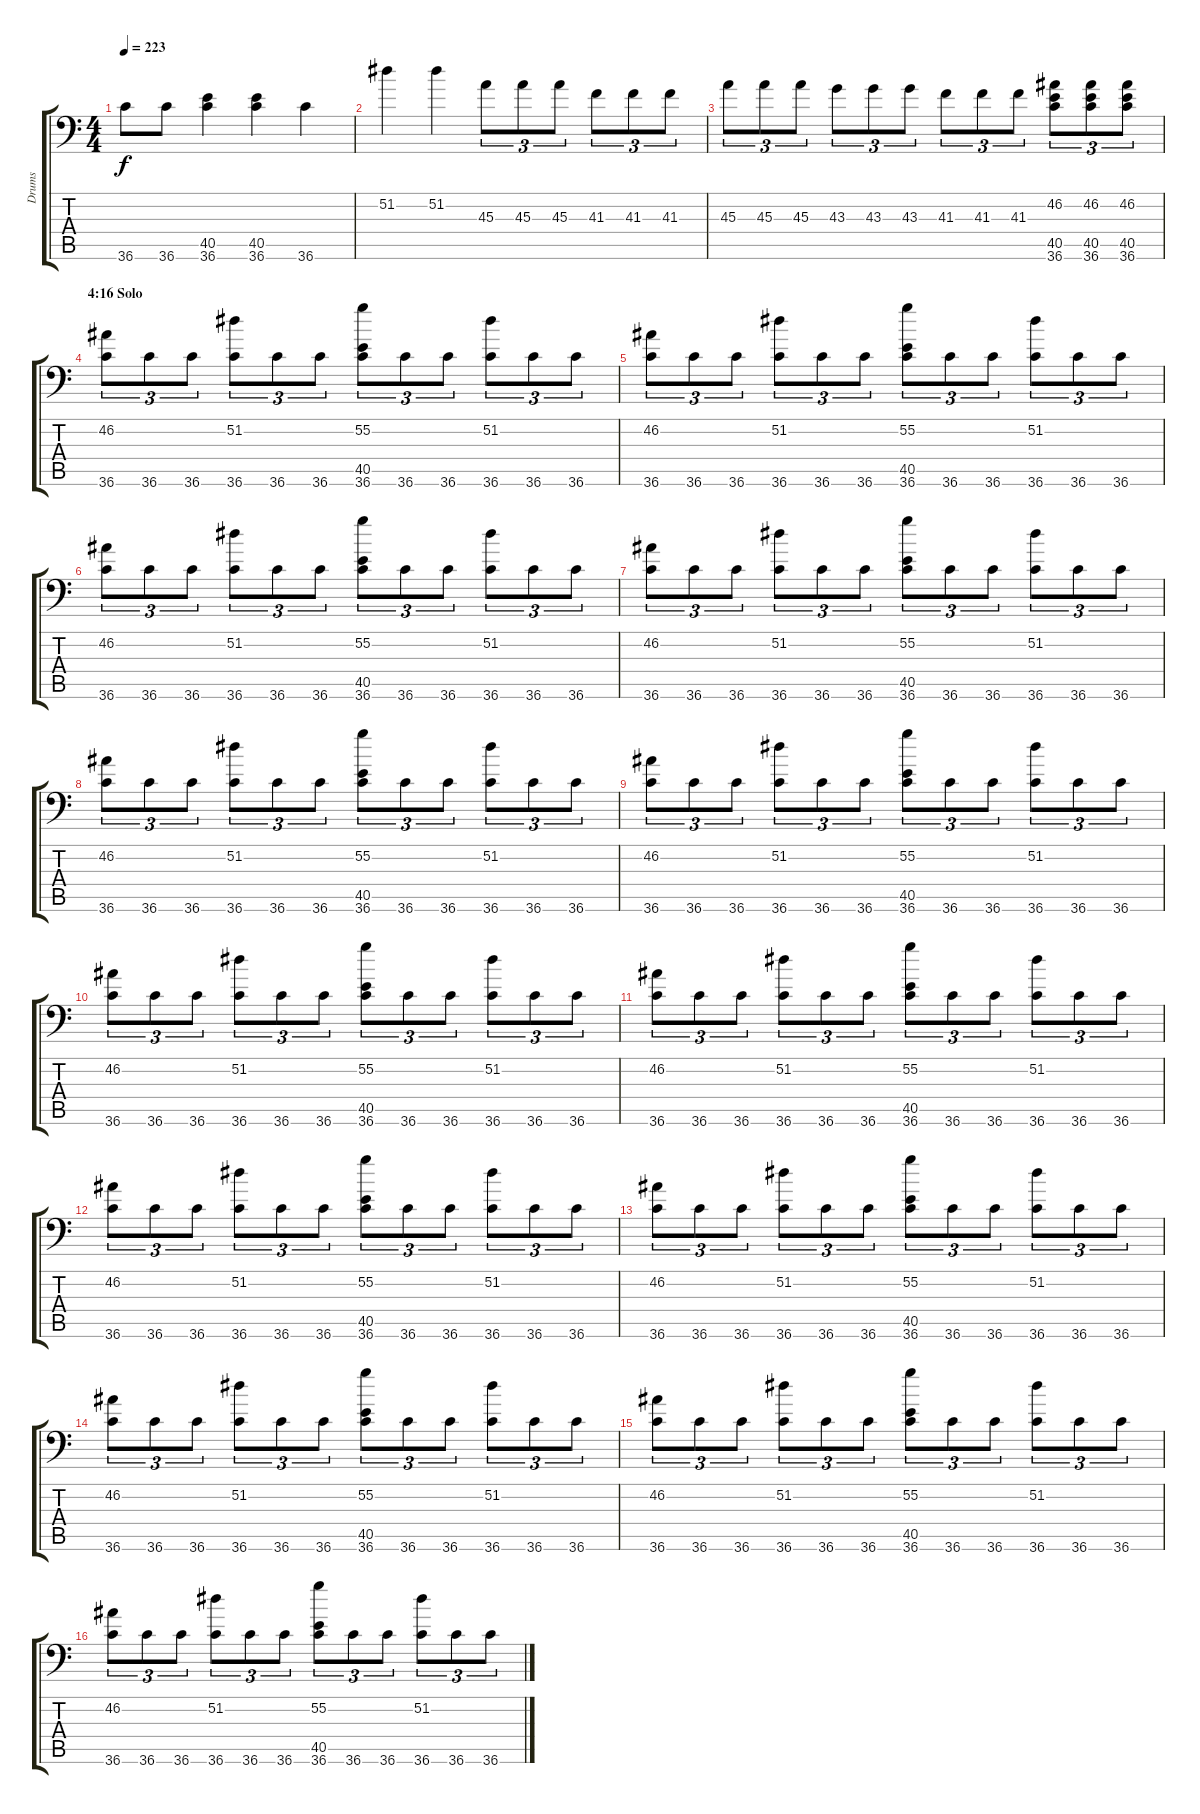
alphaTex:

\track ("Drums" "Drums") {instrument acousticgrandpiano}
\staff {score tabs}
\tuning (C-1 C-1 C-1 C-1 C-1 C-1) {hide}
\ts (4 4)
\tempo 223
\clef f4
\ks c
36.6.8{dy f} 36.6.8 (40.5 36.6).4 (40.5 36.6).4 36.6.4 |
51.2.4 51.2.4 45.3.8{tu (3 2)} 45.3.8{tu (3 2)} 45.3.8{tu (3 2)} 41.3.8{tu (3 2)} 41.3.8{tu (3 2)} 41.3.8{tu (3 2)} |
45.3.8{tu (3 2)} 45.3.8{tu (3 2)} 45.3.8{tu (3 2)} 43.3.8{tu (3 2)} 43.3.8{tu (3 2)} 43.3.8{tu (3 2)} 41.3.8{tu (3 2)} 41.3.8{tu (3 2)} 41.3.8{tu (3 2)} (46.2 40.5 36.6).8{tu (3 2)} (46.2 40.5 36.6).8{tu (3 2)} (46.2 40.5 36.6).8{tu (3 2)} |
\section ("" "4:16 Solo")
(46.2 36.6).8{tu (3 2)} 36.6.8{tu (3 2)} 36.6.8{tu (3 2)} (51.2 36.6).8{tu (3 2)} 36.6.8{tu (3 2)} 36.6.8{tu (3 2)} (55.2 40.5 36.6).8{tu (3 2)} 36.6.8{tu (3 2)} 36.6.8{tu (3 2)} (51.2 36.6).8{tu (3 2)} 36.6.8{tu (3 2)} 36.6.8{tu (3 2)} |
(46.2 36.6).8{tu (3 2)} 36.6.8{tu (3 2)} 36.6.8{tu (3 2)} (51.2 36.6).8{tu (3 2)} 36.6.8{tu (3 2)} 36.6.8{tu (3 2)} (55.2 40.5 36.6).8{tu (3 2)} 36.6.8{tu (3 2)} 36.6.8{tu (3 2)} (51.2 36.6).8{tu (3 2)} 36.6.8{tu (3 2)} 36.6.8{tu (3 2)} |
(46.2 36.6).8{tu (3 2)} 36.6.8{tu (3 2)} 36.6.8{tu (3 2)} (51.2 36.6).8{tu (3 2)} 36.6.8{tu (3 2)} 36.6.8{tu (3 2)} (55.2 40.5 36.6).8{tu (3 2)} 36.6.8{tu (3 2)} 36.6.8{tu (3 2)} (51.2 36.6).8{tu (3 2)} 36.6.8{tu (3 2)} 36.6.8{tu (3 2)} |
(46.2 36.6).8{tu (3 2)} 36.6.8{tu (3 2)} 36.6.8{tu (3 2)} (51.2 36.6).8{tu (3 2)} 36.6.8{tu (3 2)} 36.6.8{tu (3 2)} (55.2 40.5 36.6).8{tu (3 2)} 36.6.8{tu (3 2)} 36.6.8{tu (3 2)} (51.2 36.6).8{tu (3 2)} 36.6.8{tu (3 2)} 36.6.8{tu (3 2)} |
(46.2 36.6).8{tu (3 2)} 36.6.8{tu (3 2)} 36.6.8{tu (3 2)} (51.2 36.6).8{tu (3 2)} 36.6.8{tu (3 2)} 36.6.8{tu (3 2)} (55.2 40.5 36.6).8{tu (3 2)} 36.6.8{tu (3 2)} 36.6.8{tu (3 2)} (51.2 36.6).8{tu (3 2)} 36.6.8{tu (3 2)} 36.6.8{tu (3 2)} |
(46.2 36.6).8{tu (3 2)} 36.6.8{tu (3 2)} 36.6.8{tu (3 2)} (51.2 36.6).8{tu (3 2)} 36.6.8{tu (3 2)} 36.6.8{tu (3 2)} (55.2 40.5 36.6).8{tu (3 2)} 36.6.8{tu (3 2)} 36.6.8{tu (3 2)} (51.2 36.6).8{tu (3 2)} 36.6.8{tu (3 2)} 36.6.8{tu (3 2)} |
(46.2 36.6).8{tu (3 2)} 36.6.8{tu (3 2)} 36.6.8{tu (3 2)} (51.2 36.6).8{tu (3 2)} 36.6.8{tu (3 2)} 36.6.8{tu (3 2)} (55.2 40.5 36.6).8{tu (3 2)} 36.6.8{tu (3 2)} 36.6.8{tu (3 2)} (51.2 36.6).8{tu (3 2)} 36.6.8{tu (3 2)} 36.6.8{tu (3 2)} |
(46.2 36.6).8{tu (3 2)} 36.6.8{tu (3 2)} 36.6.8{tu (3 2)} (51.2 36.6).8{tu (3 2)} 36.6.8{tu (3 2)} 36.6.8{tu (3 2)} (55.2 40.5 36.6).8{tu (3 2)} 36.6.8{tu (3 2)} 36.6.8{tu (3 2)} (51.2 36.6).8{tu (3 2)} 36.6.8{tu (3 2)} 36.6.8{tu (3 2)} |
(46.2 36.6).8{tu (3 2)} 36.6.8{tu (3 2)} 36.6.8{tu (3 2)} (51.2 36.6).8{tu (3 2)} 36.6.8{tu (3 2)} 36.6.8{tu (3 2)} (55.2 40.5 36.6).8{tu (3 2)} 36.6.8{tu (3 2)} 36.6.8{tu (3 2)} (51.2 36.6).8{tu (3 2)} 36.6.8{tu (3 2)} 36.6.8{tu (3 2)} |
(46.2 36.6).8{tu (3 2)} 36.6.8{tu (3 2)} 36.6.8{tu (3 2)} (51.2 36.6).8{tu (3 2)} 36.6.8{tu (3 2)} 36.6.8{tu (3 2)} (55.2 40.5 36.6).8{tu (3 2)} 36.6.8{tu (3 2)} 36.6.8{tu (3 2)} (51.2 36.6).8{tu (3 2)} 36.6.8{tu (3 2)} 36.6.8{tu (3 2)} |
(46.2 36.6).8{tu (3 2)} 36.6.8{tu (3 2)} 36.6.8{tu (3 2)} (51.2 36.6).8{tu (3 2)} 36.6.8{tu (3 2)} 36.6.8{tu (3 2)} (55.2 40.5 36.6).8{tu (3 2)} 36.6.8{tu (3 2)} 36.6.8{tu (3 2)} (51.2 36.6).8{tu (3 2)} 36.6.8{tu (3 2)} 36.6.8{tu (3 2)} |
(46.2 36.6).8{tu (3 2)} 36.6.8{tu (3 2)} 36.6.8{tu (3 2)} (51.2 36.6).8{tu (3 2)} 36.6.8{tu (3 2)} 36.6.8{tu (3 2)} (55.2 40.5 36.6).8{tu (3 2)} 36.6.8{tu (3 2)} 36.6.8{tu (3 2)} (51.2 36.6).8{tu (3 2)} 36.6.8{tu (3 2)} 36.6.8{tu (3 2)} |
(46.2 36.6).8{tu (3 2)} 36.6.8{tu (3 2)} 36.6.8{tu (3 2)} (51.2 36.6).8{tu (3 2)} 36.6.8{tu (3 2)} 36.6.8{tu (3 2)} (55.2 40.5 36.6).8{tu (3 2)} 36.6.8{tu (3 2)} 36.6.8{tu (3 2)} (51.2 36.6).8{tu (3 2)} 36.6.8{tu (3 2)} 36.6.8{tu (3 2)}
